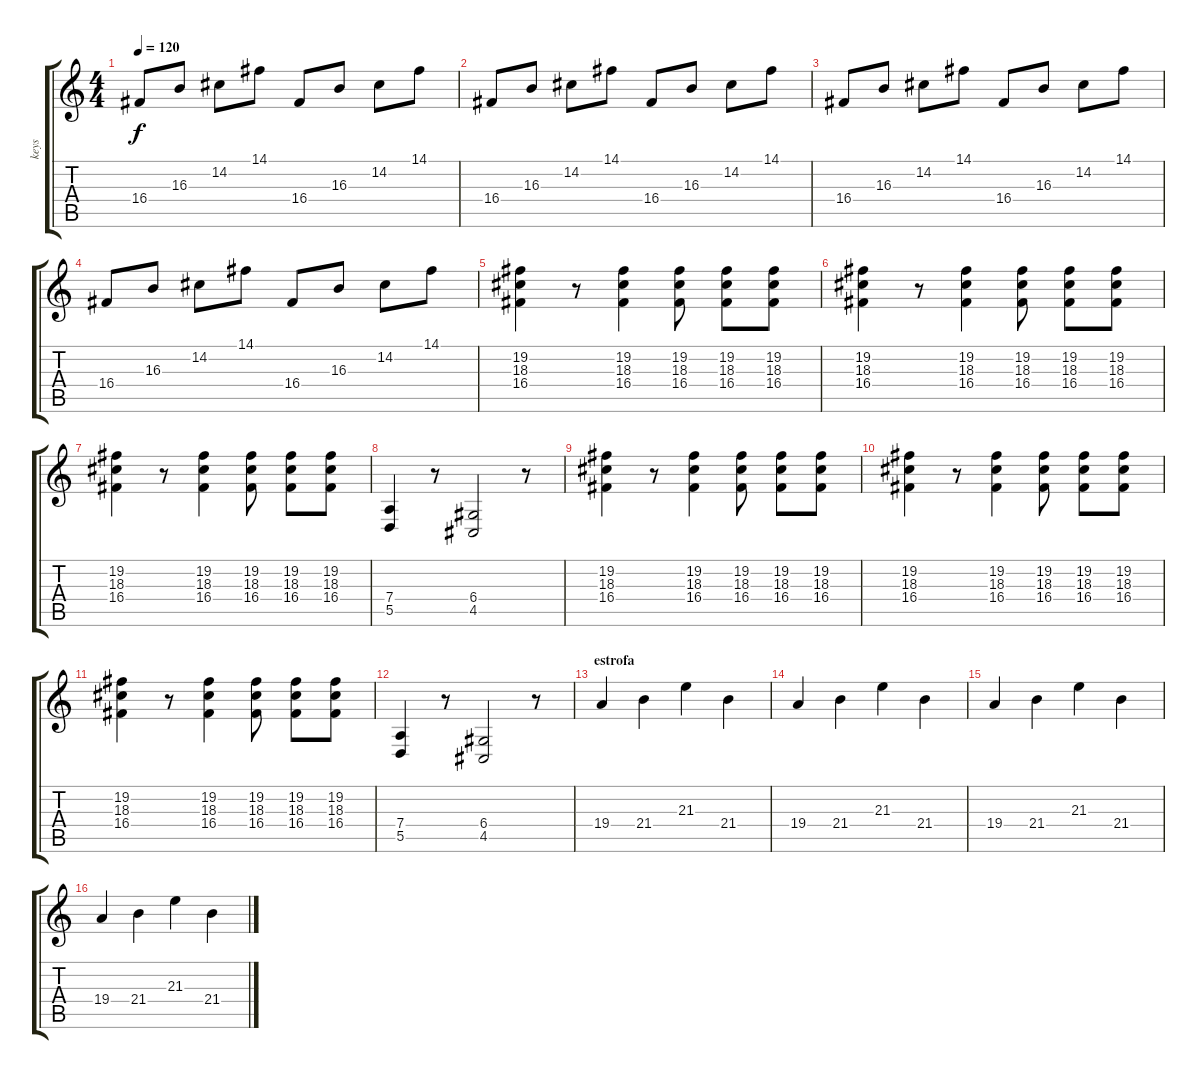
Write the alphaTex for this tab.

\track ("keys" "keys") {instrument acousticgrandpiano}
\staff {score tabs}
\tuning (E4 B3 G3 D3 A2 E2) {hide}
\ts (4 4)
\tempo 120
\clef g2
\ks c
16.4.8{dy f} 16.3.8 14.2.8 14.1.8 16.4.8 16.3.8 14.2.8 14.1.8 |
16.4.8 16.3.8 14.2.8 14.1.8 16.4.8 16.3.8 14.2.8 14.1.8 |
16.4.8 16.3.8 14.2.8 14.1.8 16.4.8 16.3.8 14.2.8 14.1.8 |
16.4.8 16.3.8 14.2.8 14.1.8 16.4.8 16.3.8 14.2.8 14.1.8 |
(19.2 18.3 16.4).4 r.8 (19.2 18.3 16.4).4 (19.2 18.3 16.4).8 (19.2 18.3 16.4).8 (19.2 18.3 16.4).8 |
(19.2 18.3 16.4).4 r.8 (19.2 18.3 16.4).4 (19.2 18.3 16.4).8 (19.2 18.3 16.4).8 (19.2 18.3 16.4).8 |
(19.2 18.3 16.4).4 r.8 (19.2 18.3 16.4).4 (19.2 18.3 16.4).8 (19.2 18.3 16.4).8 (19.2 18.3 16.4).8 |
(7.4 5.5).4 r.8 (6.4 4.5).2 r.8 |
(19.2 18.3 16.4).4 r.8 (19.2 18.3 16.4).4 (19.2 18.3 16.4).8 (19.2 18.3 16.4).8 (19.2 18.3 16.4).8 |
(19.2 18.3 16.4).4 r.8 (19.2 18.3 16.4).4 (19.2 18.3 16.4).8 (19.2 18.3 16.4).8 (19.2 18.3 16.4).8 |
(19.2 18.3 16.4).4 r.8 (19.2 18.3 16.4).4 (19.2 18.3 16.4).8 (19.2 18.3 16.4).8 (19.2 18.3 16.4).8 |
(7.4 5.5).4 r.8 (6.4 4.5).2 r.8 |
\section ("" "estrofa")
19.4.4 21.4.4 21.3.4 21.4.4 |
19.4.4 21.4.4 21.3.4 21.4.4 |
19.4.4 21.4.4 21.3.4 21.4.4 |
19.4.4 21.4.4 21.3.4 21.4.4
